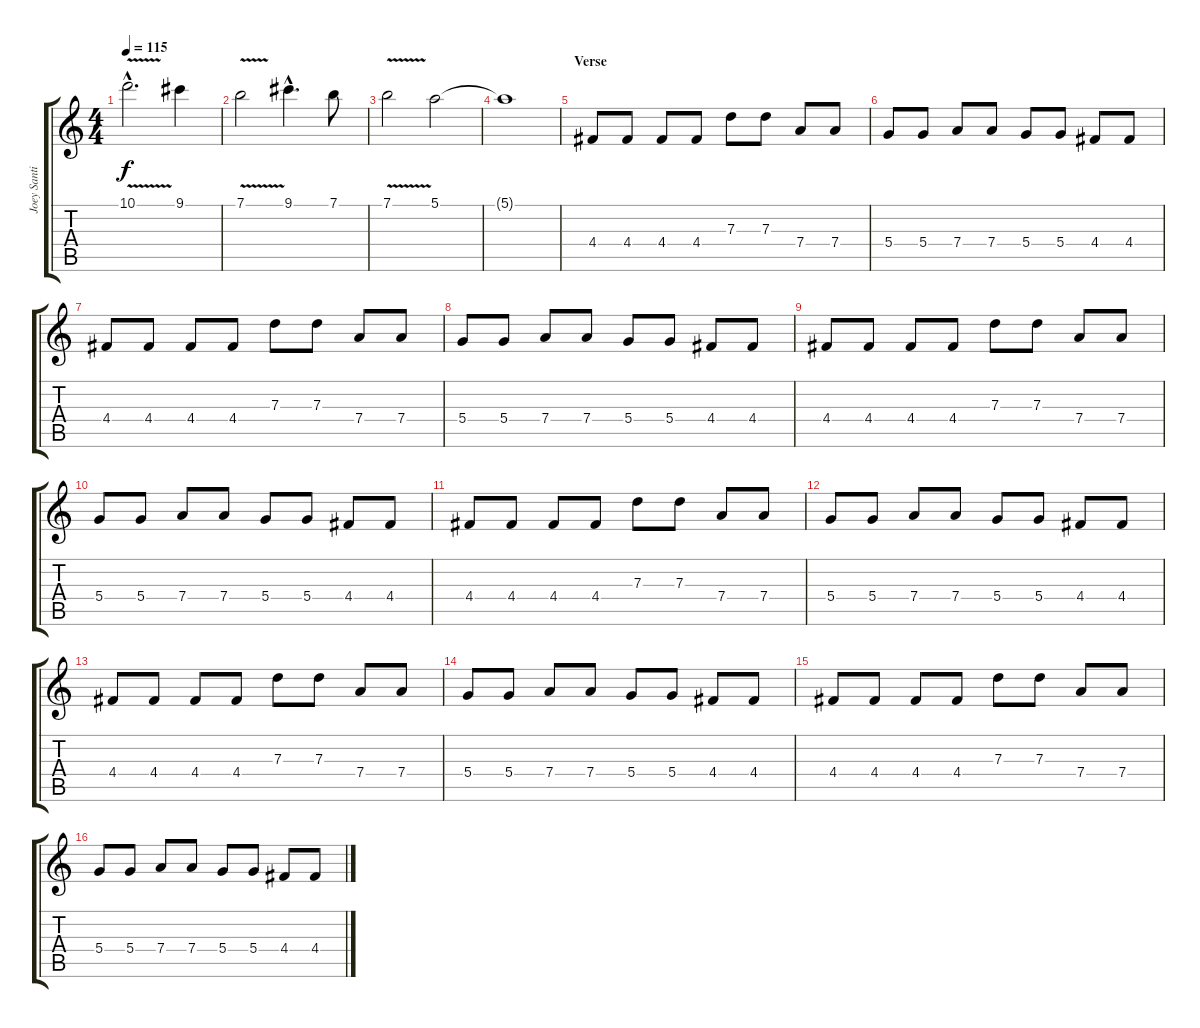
\track ("Joey Santiago" "Joey Santi") {instrument distortionguitar}
\staff {score tabs}
\tuning (E4 B3 G3 D3 A2 E2) {hide}
\ts (4 4)
\tempo 115
\clef g2
\ks c
10.1{v hac}.2{d dy f instrument distortionguitar} 9.1.4 |
7.1{v}.2 9.1{hac}.4{d} 7.1.8 |
7.1{v}.2 5.1.2 |
5.1{t}.1 |
\section ("" "Verse")
4.4.8{instrument electricguitarmuted} 4.4.8 4.4.8 4.4.8 7.3.8 7.3.8 7.4.8 7.4.8 |
5.4.8 5.4.8 7.4.8 7.4.8 5.4.8 5.4.8 4.4.8 4.4.8 |
4.4.8 4.4.8 4.4.8 4.4.8 7.3.8 7.3.8 7.4.8 7.4.8 |
5.4.8 5.4.8 7.4.8 7.4.8 5.4.8 5.4.8 4.4.8 4.4.8 |
4.4.8 4.4.8 4.4.8 4.4.8 7.3.8 7.3.8 7.4.8 7.4.8 |
5.4.8 5.4.8 7.4.8 7.4.8 5.4.8 5.4.8 4.4.8 4.4.8 |
\section ("" "")
4.4.8 4.4.8 4.4.8 4.4.8 7.3.8 7.3.8 7.4.8 7.4.8 |
5.4.8 5.4.8 7.4.8 7.4.8 5.4.8 5.4.8 4.4.8 4.4.8 |
4.4.8 4.4.8 4.4.8 4.4.8 7.3.8 7.3.8 7.4.8 7.4.8 |
5.4.8 5.4.8 7.4.8 7.4.8 5.4.8 5.4.8 4.4.8 4.4.8 |
4.4.8 4.4.8 4.4.8 4.4.8 7.3.8 7.3.8 7.4.8 7.4.8 |
5.4.8 5.4.8 7.4.8 7.4.8 5.4.8 5.4.8 4.4.8 4.4.8
